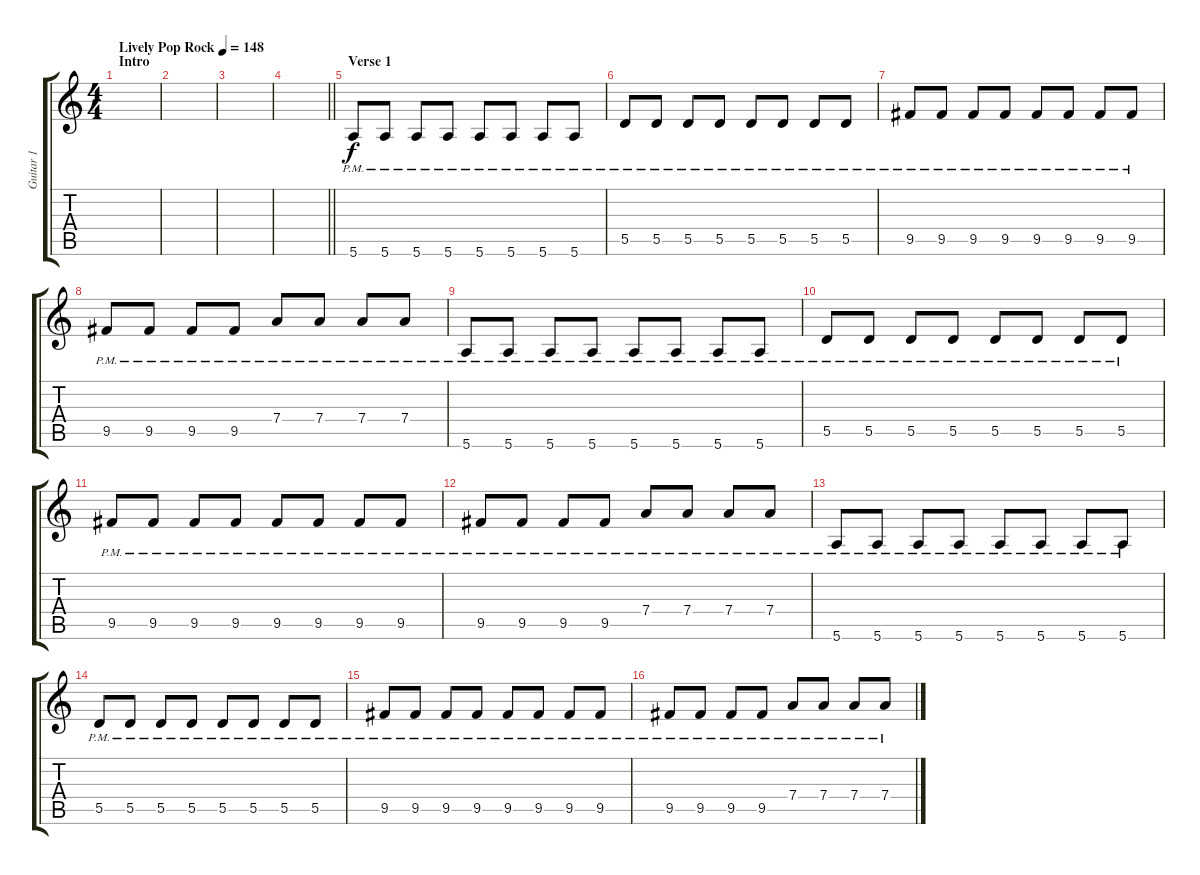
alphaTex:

\track ("Guitar 1" "Guitar 1") {instrument distortionguitar}
\staff {score tabs}
\tuning (E4 B3 G3 D3 A2 E2) {hide}
\ts (4 4)
\section ("" "Intro")
\tempo (148 "Lively Pop Rock")
\clef g2
\ks c
|
|
|
\barLineRight lightlight
|
\section ("" "Verse 1")
5.6{pm}.8 5.6{pm}.8 5.6{pm}.8 5.6{pm}.8 5.6{pm}.8 5.6{pm}.8 5.6{pm}.8 5.6{pm}.8 |
5.5{pm}.8 5.5{pm}.8 5.5{pm}.8 5.5{pm}.8 5.5{pm}.8 5.5{pm}.8 5.5{pm}.8 5.5{pm}.8 |
9.5{pm}.8 9.5{pm}.8 9.5{pm}.8 9.5{pm}.8 9.5{pm}.8 9.5{pm}.8 9.5{pm}.8 9.5{pm}.8 |
9.5{pm}.8 9.5{pm}.8 9.5{pm}.8 9.5{pm}.8 7.4{pm}.8 7.4{pm}.8 7.4{pm}.8 7.4{pm}.8 |
5.6{pm}.8 5.6{pm}.8 5.6{pm}.8 5.6{pm}.8 5.6{pm}.8 5.6{pm}.8 5.6{pm}.8 5.6{pm}.8 |
5.5{pm}.8 5.5{pm}.8 5.5{pm}.8 5.5{pm}.8 5.5{pm}.8 5.5{pm}.8 5.5{pm}.8 5.5{pm}.8 |
9.5{pm}.8 9.5{pm}.8 9.5{pm}.8 9.5{pm}.8 9.5{pm}.8 9.5{pm}.8 9.5{pm}.8 9.5{pm}.8 |
9.5{pm}.8 9.5{pm}.8 9.5{pm}.8 9.5{pm}.8 7.4{pm}.8 7.4{pm}.8 7.4{pm}.8 7.4{pm}.8 |
5.6{pm}.8 5.6{pm}.8 5.6{pm}.8 5.6{pm}.8 5.6{pm}.8 5.6{pm}.8 5.6{pm}.8 5.6{pm}.8 |
5.5{pm}.8 5.5{pm}.8 5.5{pm}.8 5.5{pm}.8 5.5{pm}.8 5.5{pm}.8 5.5{pm}.8 5.5{pm}.8 |
9.5{pm}.8 9.5{pm}.8 9.5{pm}.8 9.5{pm}.8 9.5{pm}.8 9.5{pm}.8 9.5{pm}.8 9.5{pm}.8 |
9.5{pm}.8 9.5{pm}.8 9.5{pm}.8 9.5{pm}.8 7.4{pm}.8 7.4{pm}.8 7.4{pm}.8 7.4{pm}.8
